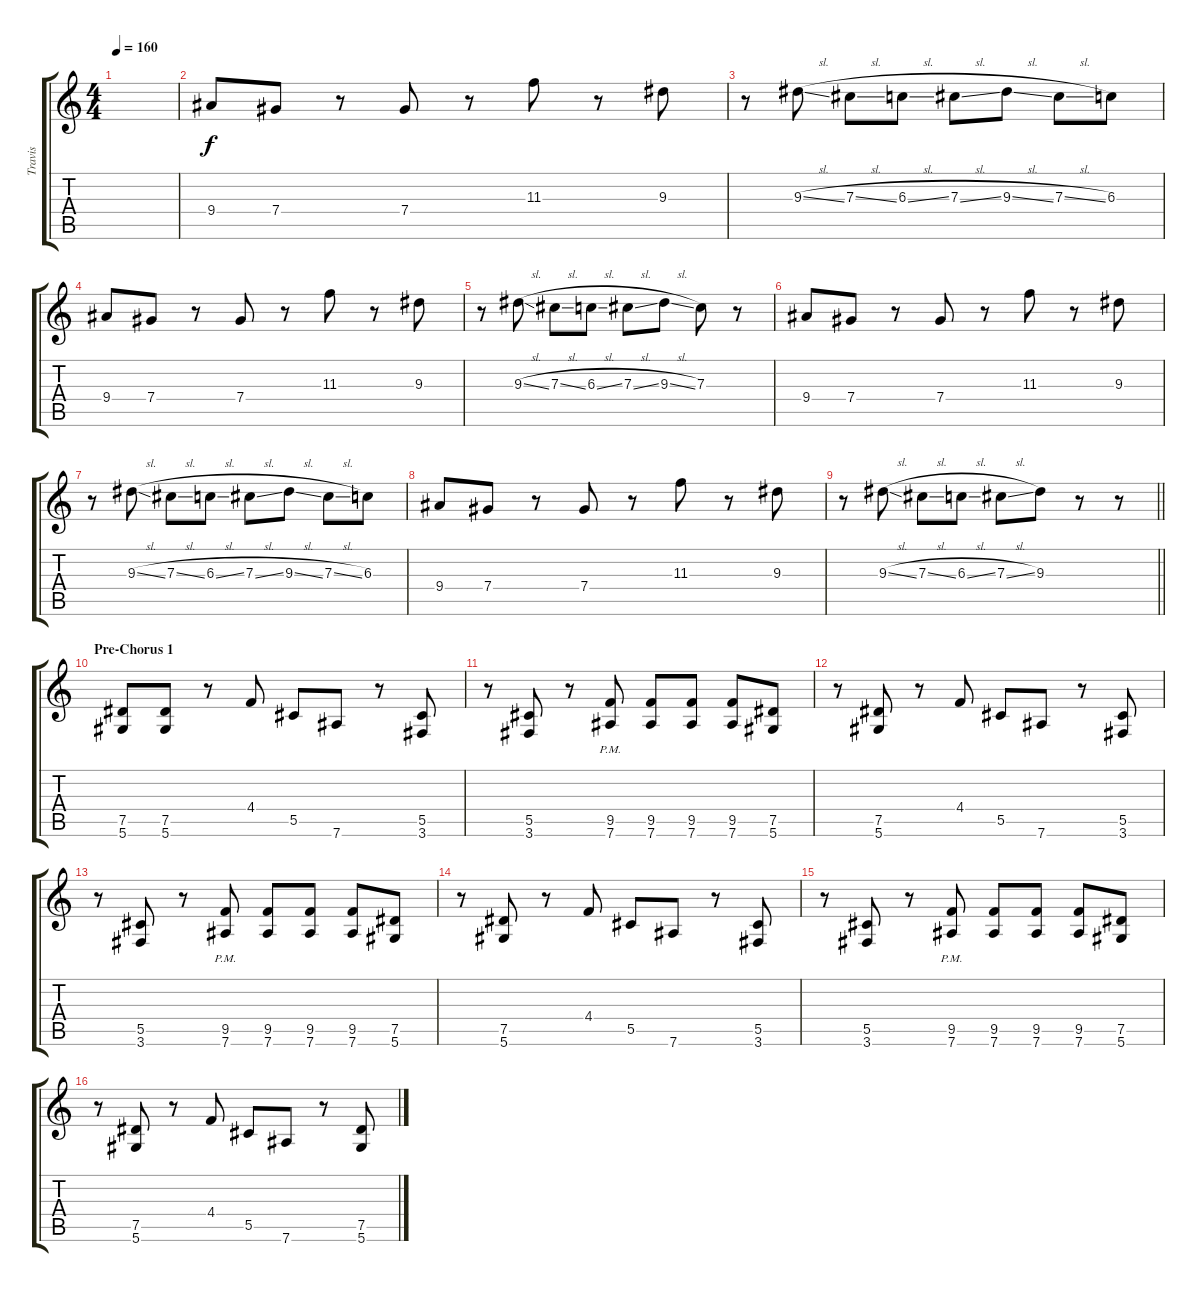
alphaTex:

\track ("Travis" "Travis") {instrument distortionguitar}
\staff {score tabs}
\tuning (Eb4 Bb3 Gb3 Db3 Ab2 Eb2) {hide}
\ts (4 4)
\tempo 160
\clef g2
\ks c
|
9.4.8{volume 10 instrument overdrivenguitar} 7.4.8 r.8 7.4.8 r.8 11.3.8 r.8 9.3.8 |
r.8 9.3{sl}.8 7.3{sl}.8 6.3{sl}.8 7.3{sl}.8 9.3{sl}.8 7.3{sl}.8 6.3.8 |
9.4.8 7.4.8 r.8 7.4.8 r.8 11.3.8 r.8 9.3.8 |
r.8 9.3{sl}.8 7.3{sl}.8 6.3{sl}.8 7.3{sl}.8 9.3{sl}.8 7.3.8 r.8 |
9.4.8 7.4.8 r.8 7.4.8 r.8 11.3.8 r.8 9.3.8 |
r.8 9.3{sl}.8 7.3{sl}.8 6.3{sl}.8 7.3{sl}.8 9.3{sl}.8 7.3{sl}.8 6.3.8 |
9.4.8 7.4.8 r.8 7.4.8 r.8 11.3.8 r.8 9.3.8 |
\barLineRight lightlight
r.8 9.3{sl}.8 7.3{sl}.8 6.3{sl}.8 7.3{sl}.8 9.3.8 r.8 r.8 |
\section ("" "Pre-Chorus 1")
(7.5 5.6).8{volume 13 instrument distortionguitar} (7.5 5.6).8 r.8 4.4.8 5.5.8 7.6.8 r.8 (5.5 3.6).8 |
r.8 (5.5 3.6).8 r.8 (9.5{pm} 7.6{pm}).8 (9.5 7.6).8 (9.5 7.6).8 (9.5 7.6).8 (7.5 5.6).8 |
r.8 (7.5 5.6).8 r.8 4.4.8 5.5.8 7.6.8 r.8 (5.5 3.6).8 |
r.8 (5.5 3.6).8 r.8 (9.5{pm} 7.6{pm}).8 (9.5 7.6).8 (9.5 7.6).8 (9.5 7.6).8 (7.5 5.6).8 |
r.8 (7.5 5.6).8 r.8 4.4.8 5.5.8 7.6.8 r.8 (5.5 3.6).8 |
r.8 (5.5 3.6).8 r.8 (9.5{pm} 7.6{pm}).8 (9.5 7.6).8 (9.5 7.6).8 (9.5 7.6).8 (7.5 5.6).8 |
r.8 (7.5 5.6).8 r.8 4.4.8 5.5.8 7.6.8 r.8 (7.5 5.6).8
